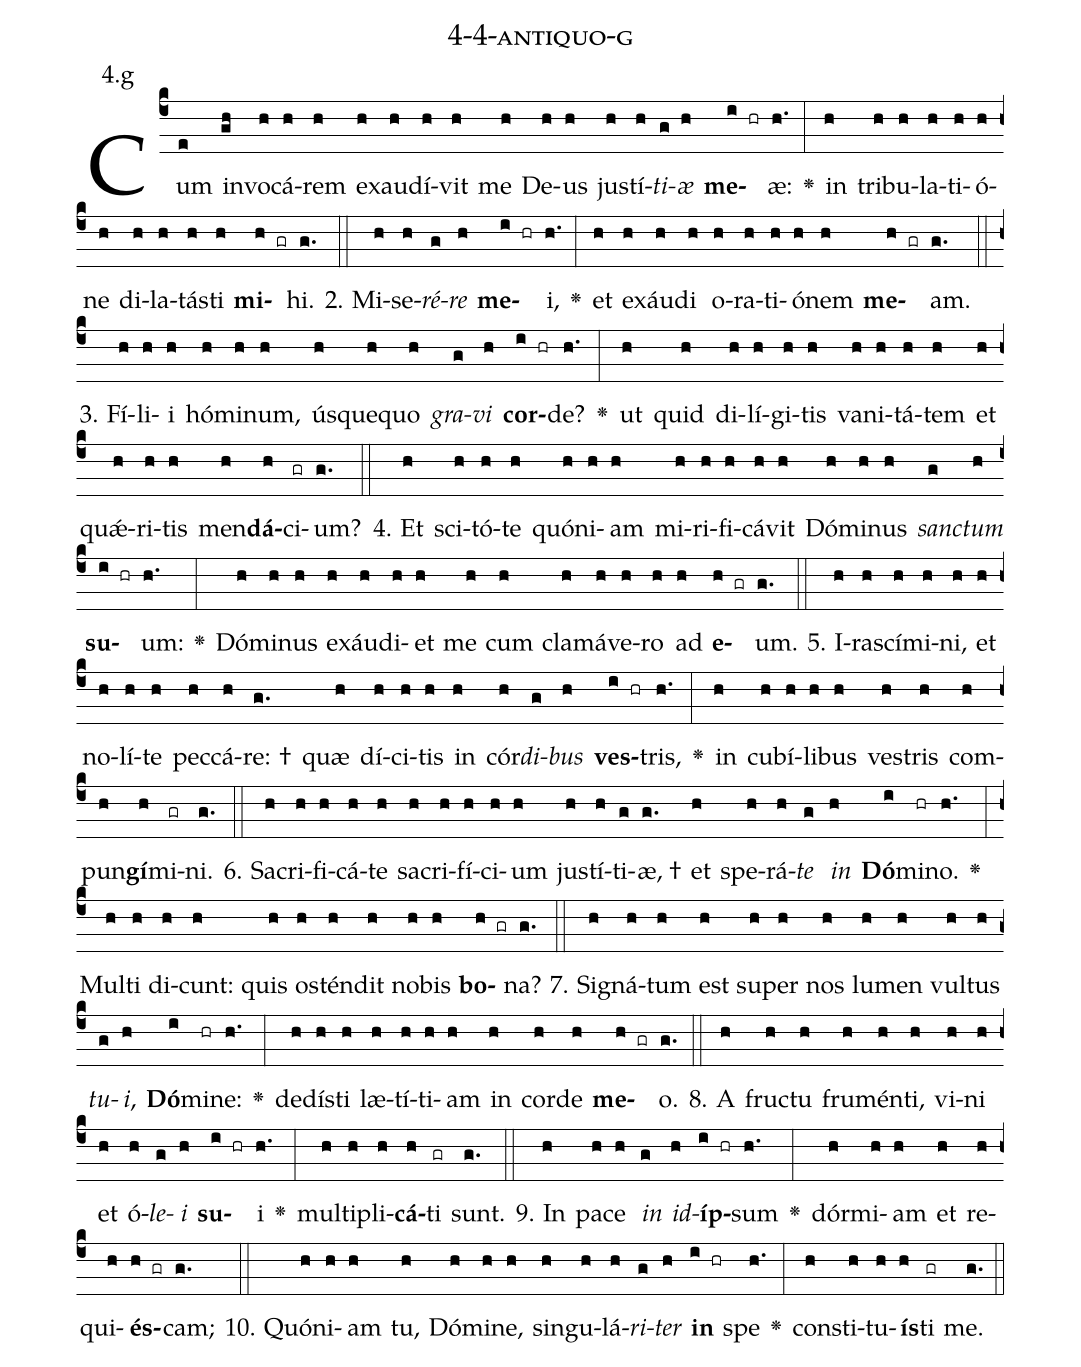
name: 4-4-antiquo-g;
annotation: 4.g;
%%
(c4)Cum(e) in(gh)vo(h)cá(h)rem(h) ex(h)au(h)dí(h)vit(h) me(h) De(h)us(h) jus(h)tí(h)<i>ti</i>(g)<i>æ</i>(h) <b>me</b>(i hr)æ:(h.) <v>\greheightstar</v>(:) in(h) tri(h)bu(h)la(h)ti(h)ó(h)ne(h) di(h)la(h)tás(h)ti(h) <b>mi</b>(h gr)hi.(g.) (::)
2. Mi(h)se(h)<i>ré</i>(g)<i>re</i>(h) <b>me</b>(i hr)i,(h.) <v>\greheightstar</v>(:) et(h) ex(h)áu(h)di(h) o(h)ra(h)ti(h)ó(h)nem(h) <b>me</b>(h gr)am.(g.) (::)
3. Fí(h)li(h)i(h) hó(h)mi(h)num,(h) ús(h)que(h)quo(h) <i>gra</i>(g)<i>vi</i>(h) <b>cor</b>(i hr)de?(h.) <v>\greheightstar</v>(:) ut(h) quid(h) di(h)lí(h)gi(h)tis(h) va(h)ni(h)tá(h)tem(h) et(h) quǽ(h)ri(h)tis(h) men(h)<b>dá</b>(h)ci(gr)um?(g.) (::)
4. Et(h) sci(h)tó(h)te(h) quón(h)i(h)am(h) mi(h)ri(h)fi(h)cá(h)vit(h) Dó(h)mi(h)nus(h) <i>sanc</i>(g)<i>tum</i>(h) <b>su</b>(i hr)um:(h.) <v>\greheightstar</v>(:) Dó(h)mi(h)nus(h) ex(h)áu(h)di(h)et(h) me(h) cum(h) cla(h)má(h)ve(h)ro(h) ad(h) <b>e</b>(h gr)um.(g.) (::)
5. I(h)ra(h)scí(h)mi(h)ni,(h) et(h) no(h)lí(h)te(h) pec(h)cá(h)re: †(g.) quæ(h) dí(h)ci(h)tis(h) in(h) cór(h)<i>di</i>(g)<i>bus</i>(h) <b>ves</b>(i hr)tris,(h.) <v>\greheightstar</v>(:) in(h) cu(h)bí(h)li(h)bus(h) ves(h)tris(h) com(h)pun(h)<b>gí</b>(h)mi(gr)ni.(g.) (::)
6. Sa(h)cri(h)fi(h)cá(h)te(h) sa(h)cri(h)fí(h)ci(h)um(h) jus(h)tí(h)ti(g)æ, †(g.) et(h) spe(h)rá(h)<i>te</i>(g) <i>in</i>(h) <b>Dó</b>(i)mi(hr)no.(h.) <v>\greheightstar</v>(:) Mul(h)ti(h) di(h)cunt:(h) quis(h) os(h)tén(h)dit(h) no(h)bis(h) <b>bo</b>(h gr)na?(g.) (::)
7. Si(h)gná(h)tum(h) est(h) su(h)per(h) nos(h) lu(h)men(h) vul(h)tus(h) <i>tu</i>(g)<i>i</i>,(h) <b>Dó</b>(i)mi(hr)ne:(h.) <v>\greheightstar</v>(:) de(h)dís(h)ti(h) læ(h)tí(h)ti(h)am(h) in(h) cor(h)de(h) <b>me</b>(h gr)o.(g.) (::)
8. A(h) fruc(h)tu(h) fru(h)mén(h)ti,(h) vi(h)ni(h) et(h) ó(h)<i>le</i>(g)<i>i</i>(h) <b>su</b>(i hr)i(h.) <v>\greheightstar</v>(:) mul(h)ti(h)pli(h)<b>cá</b>(h)ti(gr) sunt.(g.) (::)
9. In(h) pa(h)ce(h) <i>in</i>(g) <i>id</i>(h)<b>íp</b>(i hr)sum(h.) <v>\greheightstar</v>(:) dór(h)mi(h)am(h) et(h) re(h)qui(h)<b>és</b>(h gr)cam;(g.) (::)
10. Quón(h)i(h)am(h) tu,(h) Dó(h)mi(h)ne,(h) sin(h)gu(h)lá(h)<i>ri</i>(g)<i>ter</i>(h) <b>in</b>(i hr) spe(h.) <v>\greheightstar</v>(:) con(h)sti(h)tu(h)<b>ís</b>(h)ti(gr) me.(g.) (::)
